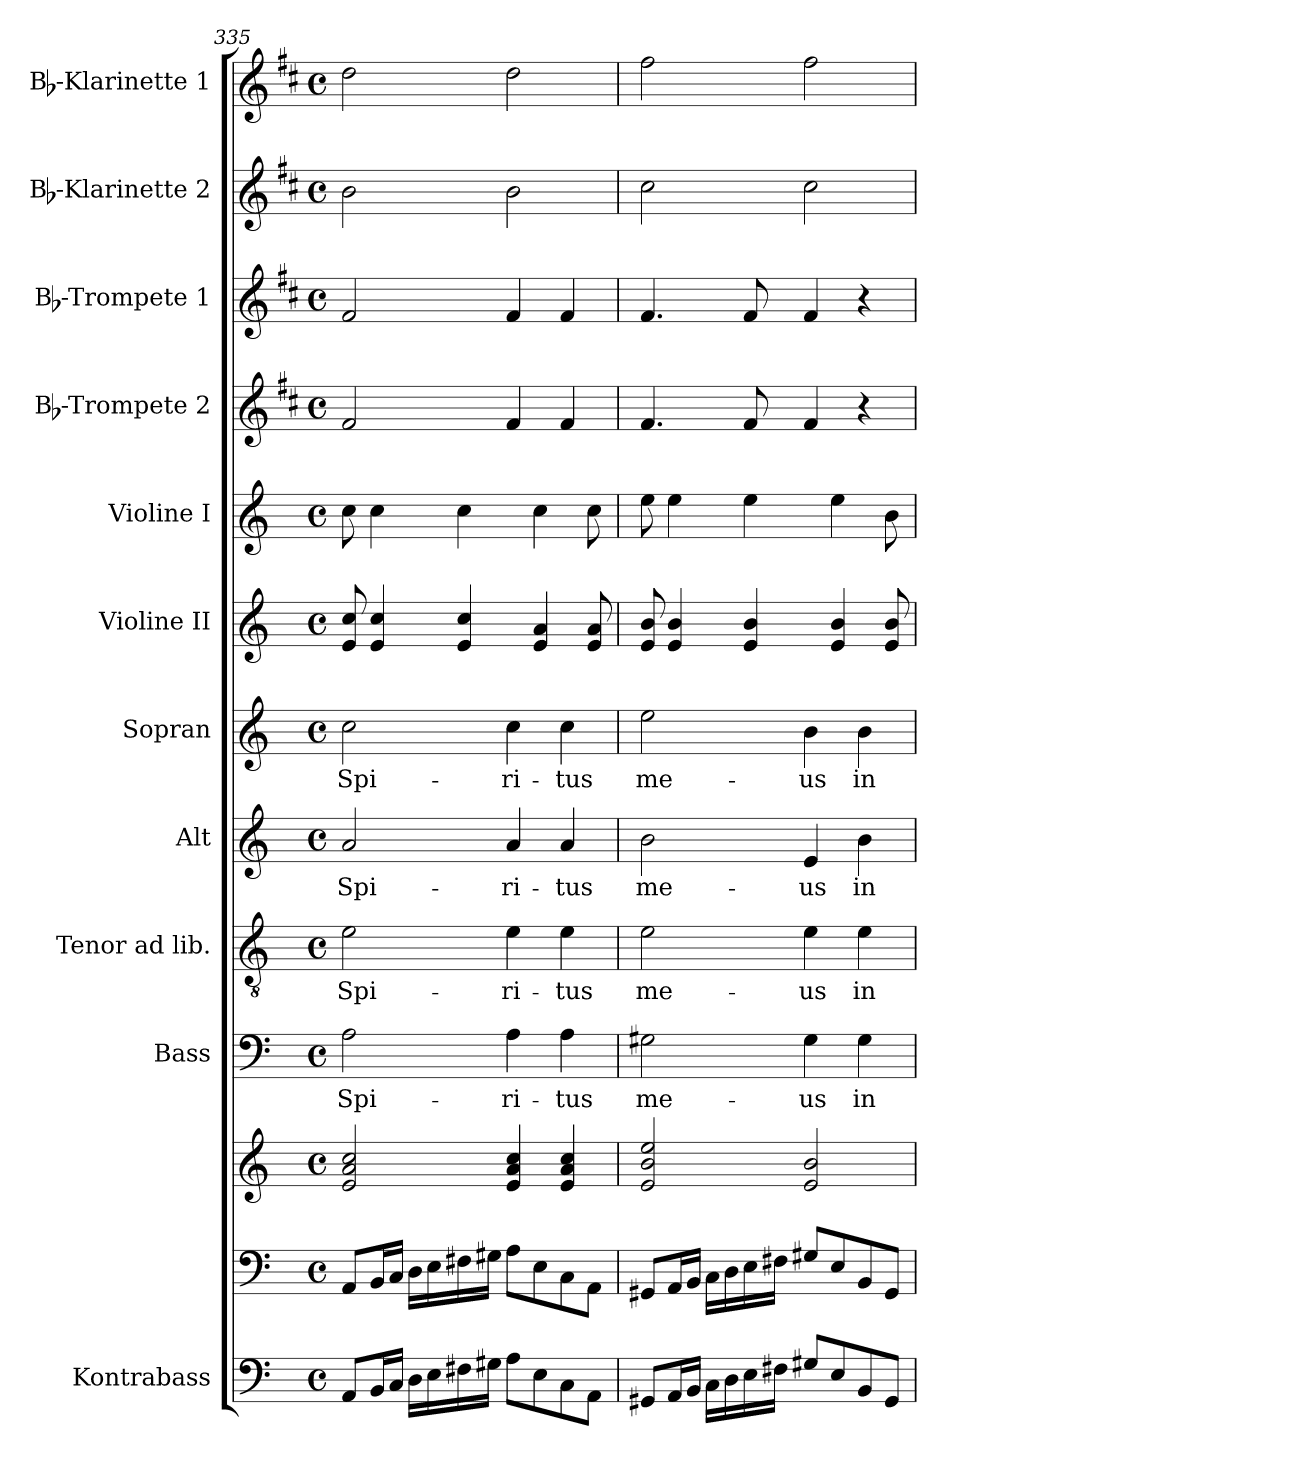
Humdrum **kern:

**kern	**kern	**kern	**kern	**text	**kern	**text	**kern	**text	**kern	**text	**kern	**kern	**kern	**kern	**kern	**kern
*part12	*part11	*part11	*part10	*part10	*part9	*part9	*part8	*part8	*part7	*part7	*part6	*part5	*part4	*part3	*part2	*part1
*staff13	*staff12	*staff11	*staff10	*staff10	*staff9	*staff9	*staff8	*staff8	*staff7	*staff7	*staff6	*staff5	*staff4	*staff3	*staff2	*staff1
*I"Kontrabass	*	*	*I"Bass	*	*I"Tenor ad lib.	*	*I"Alt	*	*I"Sopran	*	*I"Violine II	*I"Violine I	*I"Bb-Trompete 2	*I"Bb-Trompete 1	*I"Bb-Klarinette 2	*I"Bb-Klarinette 1
*I'Kb.	*	*	*I'B.	*	*I'T.	*	*I'A.	*	*I'S.	*	*I'Vl. II	*I'Vl. I	*I'Bb Trp. 2	*I'Bb Trp. 1	*I'Bb Kl. 2	*I'Bb Kl. 1
*clefF4	*clefF4	*clefG2	*clefF4	*	*clefGv2	*	*clefG2	*	*clefG2	*	*clefG2	*clefG2	*clefG2	*clefG2	*clefG2	*clefG2
*ITrd7c12	*	*	*	*	*	*	*	*	*	*	*	*	*ITrd1c2	*ITrd1c2	*ITrd1c2	*ITrd1c2
*k[]	*k[]	*k[]	*k[]	*	*k[]	*	*k[]	*	*k[]	*	*k[]	*k[]	*k[]	*k[]	*k[]	*k[]
*C:	*C:	*C:	*C:	*	*C:	*	*C:	*	*C:	*	*C:	*C:	*C:	*C:	*C:	*C:
*M4/4	*M4/4	*M4/4	*M4/4	*	*M4/4	*	*M4/4	*	*M4/4	*	*M4/4	*M4/4	*M4/4	*M4/4	*M4/4	*M4/4
*met(c)	*met(c)	*met(c)	*met(c)	*	*met(c)	*	*met(c)	*	*met(c)	*	*met(c)	*met(c)	*met(c)	*met(c)	*met(c)	*met(c)
=335	=335	=335	=335	=335	=335	=335	=335	=335	=335	=335	=335	=335	=335	=335	=335	=335
!	!	!	!	!LO:LY:b	!	!LO:LY:b	!	!LO:LY:b	!	!LO:LY:b	!	!	!	!	!	!
8AAA/L	8AA/L	2e/ 2a/ 2cc/	2A\	Spi-	2e\	Spi-	2a/	Spi-	2cc\	Spi-	8e/ 8cc/	8cc\	2e/	2e/	2a\	2cc\
16BBB/L	16BB/L	.	.	.	.	.	.	.	.	.	4e/ 4cc/	4cc\	.	.	.	.
16CC/JJ	16C/JJ	.	.	.	.	.	.	.	.	.	.	.	.	.	.	.
16DD\LL	16D\LL	.	.	.	.	.	.	.	.	.	.	.	.	.	.	.
16EE\	16E\	.	.	.	.	.	.	.	.	.	.	.	.	.	.	.
16FF#X\	16F#X\	.	.	.	.	.	.	.	.	.	4e/ 4cc/	4cc\	.	.	.	.
16GG#X\JJ	16G#X\JJ	.	.	.	.	.	.	.	.	.	.	.	.	.	.	.
!	!	!	!	!LO:LY:b	!	!LO:LY:b	!	!LO:LY:b	!	!LO:LY:b	!	!	!	!	!	!
8AA\L	8A\L	4e/ 4a/ 4cc/	4A\	-ri-	4e\	-ri-	4a/	-ri-	4cc\	-ri-	.	.	4e/	4e/	2a\	2cc\
8EE\	8E\	.	.	.	.	.	.	.	.	.	4e/ 4a/	4cc\	.	.	.	.
!	!	!	!	!LO:LY:b	!	!LO:LY:b	!	!LO:LY:b	!	!LO:LY:b	!	!	!	!	!	!
8CC\	8C\	4e/ 4a/ 4cc/	4A\	-tus	4e\	-tus	4a/	-tus	4cc\	-tus	.	.	4e/	4e/	.	.
8AAA\J	8AA\J	.	.	.	.	.	.	.	.	.	8e/ 8a/	8cc\	.	.	.	.
=336	=336	=336	=336	=336	=336	=336	=336	=336	=336	=336	=336	=336	=336	=336	=336	=336
!	!	!	!	!LO:LY:b	!	!LO:LY:b	!	!LO:LY:b	!	!LO:LY:b	!	!	!	!	!	!
8GGG#X/L	8GG#X/L	2e/ 2b/ 2ee/	2G#X\	me-	2e\	me-	2b\	me-	2ee\	me-	8e/ 8b/	8ee\	4.e/	4.e/	2b\	2ee\
16AAA/L	16AA/L	.	.	.	.	.	.	.	.	.	4e/ 4b/	4ee\	.	.	.	.
16BBB/JJ	16BB/JJ	.	.	.	.	.	.	.	.	.	.	.	.	.	.	.
16CC\LL	16C\LL	.	.	.	.	.	.	.	.	.	.	.	.	.	.	.
16DD\	16D\	.	.	.	.	.	.	.	.	.	.	.	.	.	.	.
16EE\	16E\	.	.	.	.	.	.	.	.	.	4e/ 4b/	4ee\	8e/	8e/	.	.
16FF#X\JJ	16F#X\JJ	.	.	.	.	.	.	.	.	.	.	.	.	.	.	.
!	!	!	!	!LO:LY:b	!	!LO:LY:b	!	!LO:LY:b	!	!LO:LY:b	!	!	!	!	!	!
8GG#X/L	8G#X/L	2e/ 2b/	4G#\	-us	4e\	-us	4e/	-us	4b\	-us	.	.	4e/	4e/	2b\	2ee\
8EE/	8E/	.	.	.	.	.	.	.	.	.	4e/ 4b/	4ee\	.	.	.	.
!	!	!	!	!LO:LY:b	!	!LO:LY:b	!	!LO:LY:b	!	!LO:LY:b	!	!	!	!	!	!
8BBB/	8BB/	.	4G#\	in	4e\	in	4b\	in	4b\	in	.	.	4r	4r	.	.
8GGG#/J	8GG#/J	.	.	.	.	.	.	.	.	.	8e/ 8b/	8b\	.	.	.	.
=	=	=	=	=	=	=	=	=	=	=	=	=	=	=	=	=
*-	*-	*-	*-	*-	*-	*-	*-	*-	*-	*-	*-	*-	*-	*-	*-	*-
